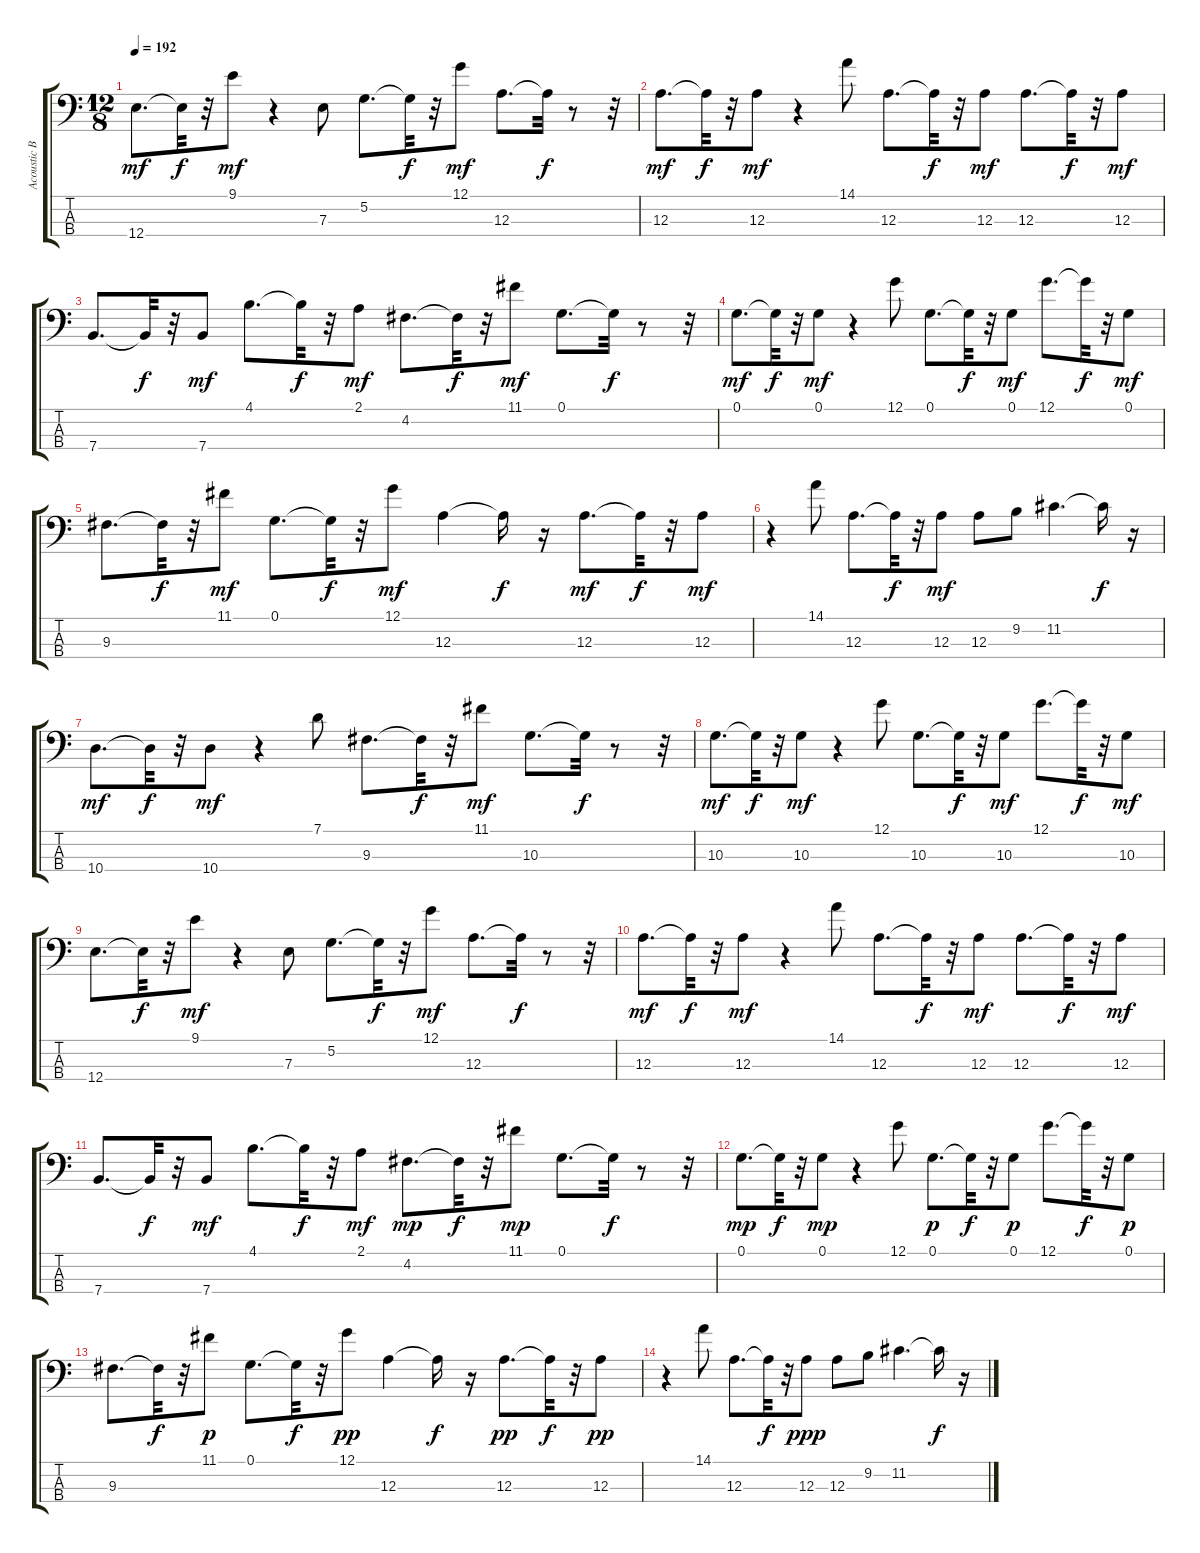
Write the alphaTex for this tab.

\track ("Acoustic Bass" "Acoustic B") {instrument acousticbass}
\staff {score tabs}
\tuning (G2 D2 A1 E1) {hide}
\ts (12 8)
\tempo 192
\clef f4
\ks c
12.4.8{d dy mf} 12.4{t}.32{dy f} r.32 9.1.8{dy mf} r.4 7.3.8 5.2.8{d} 5.2{t}.32{dy f} r.32 12.1.8{dy mf} 12.3.8{d} 12.3{t}.32{dy f} r.8 r.32 |
12.3.8{d dy mf} 12.3{t}.32{dy f} r.32 12.3.8{dy mf} r.4 14.1.8 12.3.8{d} 12.3{t}.32{dy f} r.32 12.3.8{dy mf} 12.3.8{d} 12.3{t}.32{dy f} r.32 12.3.8{dy mf} |
7.4.8{d} 7.4{t}.32{dy f} r.32 7.4.8{dy mf} 4.1.8{d} 4.1{t}.32{dy f} r.32 2.1.8{dy mf} 4.2.8{d} 4.2{t}.32{dy f} r.32 11.1.8{dy mf} 0.1.8{d} 0.1{t}.32{dy f} r.8 r.32 |
0.1.8{d dy mf} 0.1{t}.32{dy f} r.32 0.1.8{dy mf} r.4 12.1.8 0.1.8{d} 0.1{t}.32{dy f} r.32 0.1.8{dy mf} 12.1.8{d} 12.1{t}.32{dy f} r.32 0.1.8{dy mf} |
9.3.8{d} 9.3{t}.32{dy f} r.32 11.1.8{dy mf} 0.1.8{d} 0.1{t}.32{dy f} r.32 12.1.8{dy mf} 12.3.4 12.3{t}.16{dy f} r.16 12.3.8{d dy mf} 12.3{t}.32{dy f} r.32 12.3.8{dy mf} |
r.4 14.1.8 12.3.8{d} 12.3{t}.32{dy f} r.32 12.3.8{dy mf} 12.3.8 9.2.8 11.2.4{d} 11.2{t}.16{dy f} r.16 |
10.4.8{d dy mf} 10.4{t}.32{dy f} r.32 10.4.8{dy mf} r.4 7.1.8 9.3.8{d} 9.3{t}.32{dy f} r.32 11.1.8{dy mf} 10.3.8{d} 10.3{t}.32{dy f} r.8 r.32 |
10.3.8{d dy mf} 10.3{t}.32{dy f} r.32 10.3.8{dy mf} r.4 12.1.8 10.3.8{d} 10.3{t}.32{dy f} r.32 10.3.8{dy mf} 12.1.8{d} 12.1{t}.32{dy f} r.32 10.3.8{dy mf} |
12.4.8{d} 12.4{t}.32{dy f} r.32 9.1.8{dy mf} r.4 7.3.8 5.2.8{d} 5.2{t}.32{dy f} r.32 12.1.8{dy mf} 12.3.8{d} 12.3{t}.32{dy f} r.8 r.32 |
12.3.8{d dy mf} 12.3{t}.32{dy f} r.32 12.3.8{dy mf} r.4 14.1.8 12.3.8{d} 12.3{t}.32{dy f} r.32 12.3.8{dy mf} 12.3.8{d} 12.3{t}.32{dy f} r.32 12.3.8{dy mf} |
7.4.8{d} 7.4{t}.32{dy f} r.32 7.4.8{dy mf} 4.1.8{d} 4.1{t}.32{dy f} r.32 2.1.8{dy mf} 4.2.8{d dy mp} 4.2{t}.32{dy f} r.32 11.1.8{dy mp} 0.1.8{d} 0.1{t}.32{dy f} r.8 r.32 |
0.1.8{d dy mp} 0.1{t}.32{dy f} r.32 0.1.8{dy mp} r.4 12.1.8 0.1.8{d dy p} 0.1{t}.32{dy f} r.32 0.1.8{dy p} 12.1.8{d} 12.1{t}.32{dy f} r.32 0.1.8{dy p} |
9.3.8{d} 9.3{t}.32{dy f} r.32 11.1.8{dy p} 0.1.8{d} 0.1{t}.32{dy f} r.32 12.1.8{dy pp} 12.3.4 12.3{t}.16{dy f} r.16 12.3.8{d dy pp} 12.3{t}.32{dy f} r.32 12.3.8{dy pp} |
r.4 14.1.8 12.3.8{d} 12.3{t}.32{dy f} r.32 12.3.8{dy ppp} 12.3.8 9.2.8 11.2.4{d} 11.2{t}.16{dy f} r.16
